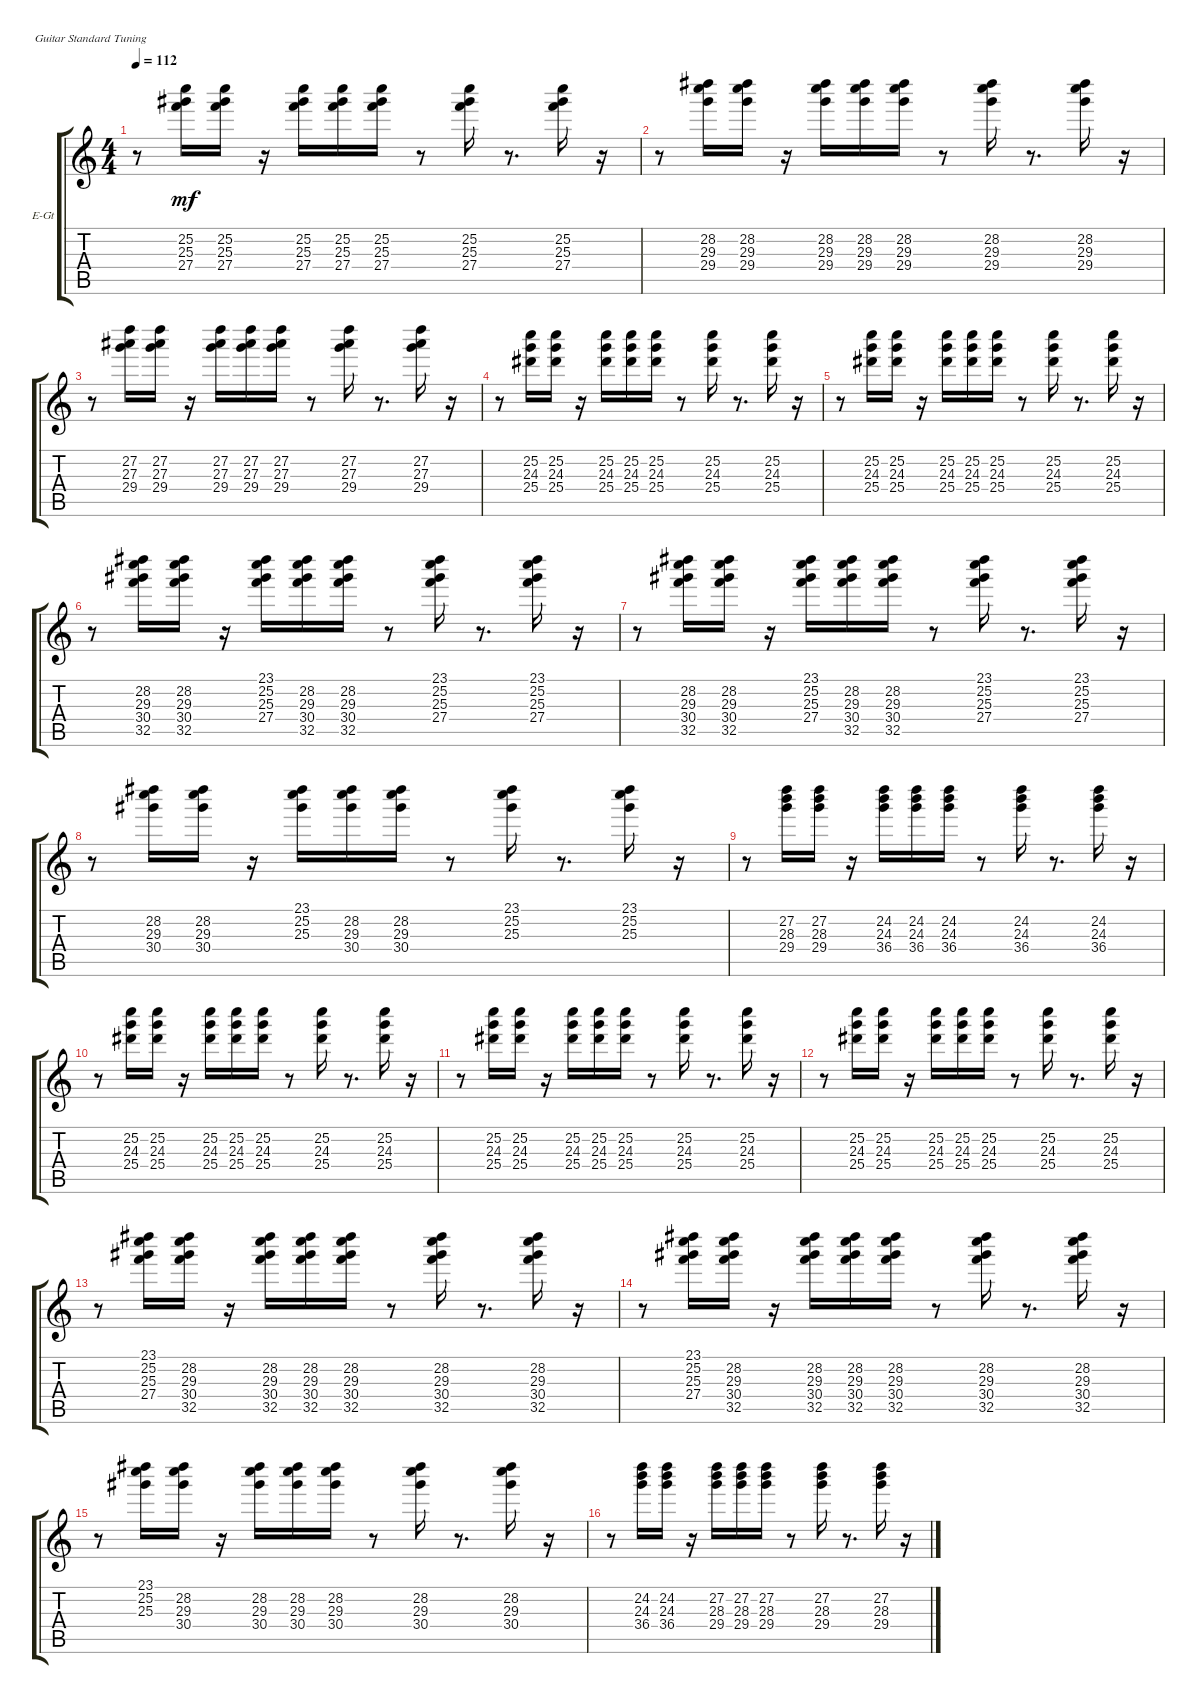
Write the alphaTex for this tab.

\bracketExtendMode groupsimilarinstruments
\firstSystemTrackNameOrientation horizontal
\otherSystemsTrackNameOrientation horizontal
\track ("Synthesizer 2" "E-Gt") {instrument synthbass1}
\staff {score tabs}
\tuning (E4 B3 G3 D3 A2 E2)
\ts (4 4)
\tempo 112
\clef g2
\ks c
r.8{dy mf} (25.2 25.3 27.4).16 (25.2 25.3 27.4).16 r.16 (25.2 25.3 27.4).16 (25.2 25.3 27.4).16 (25.2 25.3 27.4).16 r.8 (25.2 25.3 27.4).16 r.8{d} (25.2 25.3 27.4).16 r.16 |
r.8 (28.2 29.3 29.4).16 (28.2 29.3 29.4).16 r.16 (28.2 29.3 29.4).16 (28.2 29.3 29.4).16 (28.2 29.3 29.4).16 r.8 (28.2 29.3 29.4).16 r.8{d} (28.2 29.3 29.4).16 r.16 |
r.8 (27.2 27.3 29.4).16 (27.2 27.3 29.4).16 r.16 (27.2 27.3 29.4).16 (27.2 27.3 29.4).16 (27.2 27.3 29.4).16 r.8 (27.2 27.3 29.4).16 r.8{d} (27.2 27.3 29.4).16 r.16 |
\scale
0.333333 r.8 (25.2 24.3 25.4).16 (25.2 24.3 25.4).16 r.16 (25.2 24.3 25.4).16 (25.2 24.3 25.4).16 (25.2 24.3 25.4).16 r.8 (25.2 24.3 25.4).16 r.8{d} (25.2 24.3 25.4).16 r.16 |
\scale
0.333333 r.8 (25.2 24.3 25.4).16 (25.2 24.3 25.4).16 r.16 (25.2 24.3 25.4).16 (25.2 24.3 25.4).16 (25.2 24.3 25.4).16 r.8 (25.2 24.3 25.4).16 r.8{d} (25.2 24.3 25.4).16 r.16 |
\scale
0.333333 r.8 (28.2 29.3 30.4 32.5).16 (28.2 29.3 30.4 32.5).16 r.16 (25.2 25.3 27.4 23.1).16 (28.2 29.3 30.4 32.5).16 (28.2 29.3 30.4 32.5).16 r.8 (25.2 25.3 27.4 23.1).16 r.8{d} (25.2 25.3 27.4 23.1).16 r.16 |
\scale
0.333333 r.8 (28.2 29.3 30.4 32.5).16 (28.2 29.3 30.4 32.5).16 r.16 (25.2 25.3 27.4 23.1).16 (28.2 29.3 30.4 32.5).16 (28.2 29.3 30.4 32.5).16 r.8 (25.2 25.3 27.4 23.1).16 r.8{d} (25.2 25.3 27.4 23.1).16 r.16 |
\scale
0.333333 r.8 (28.2 29.3 30.4).16 (28.2 29.3 30.4).16 r.16 (25.2 25.3 23.1).16 (28.2 29.3 30.4).16 (28.2 29.3 30.4).16 r.8 (25.2 25.3 23.1).16 r.8{d} (25.2 25.3 23.1).16 r.16 |
\scale
0.333333 r.8 (27.2 28.3 29.4).16 (27.2 28.3 29.4).16 r.16 (24.2 24.3 36.4).16 (24.2 24.3 36.4).16 (24.2 24.3 36.4).16 r.8 (24.2 24.3 36.4).16 r.8{d} (24.2 24.3 36.4).16 r.16 |
\scale
0.333333 r.8 (25.2 24.3 25.4).16 (25.2 24.3 25.4).16 r.16 (25.2 24.3 25.4).16 (25.2 24.3 25.4).16 (25.2 24.3 25.4).16 r.8 (25.2 24.3 25.4).16 r.8{d} (25.2 24.3 25.4).16 r.16 |
\scale
0.333333 r.8 (25.2 24.3 25.4).16 (25.2 24.3 25.4).16 r.16 (25.2 24.3 25.4).16 (25.2 24.3 25.4).16 (25.2 24.3 25.4).16 r.8 (25.2 24.3 25.4).16 r.8{d} (25.2 24.3 25.4).16 r.16 |
\scale
0.333333 r.8 (25.2 24.3 25.4).16 (25.2 24.3 25.4).16 r.16 (25.2 24.3 25.4).16 (25.2 24.3 25.4).16 (25.2 24.3 25.4).16 r.8 (25.2 24.3 25.4).16 r.8{d} (25.2 24.3 25.4).16 r.16 |
\scale
0.333333 r.8 (25.2 25.3 27.4 23.1).16 (28.2 29.3 30.4 32.5).16 r.16 (28.2 29.3 30.4 32.5).16 (28.2 29.3 30.4 32.5).16 (28.2 29.3 30.4 32.5).16 r.8 (28.2 29.3 30.4 32.5).16 r.8{d} (28.2 29.3 30.4 32.5).16 r.16 |
\scale
0.333333 r.8 (25.2 25.3 27.4 23.1).16 (28.2 29.3 30.4 32.5).16 r.16 (28.2 29.3 30.4 32.5).16 (28.2 29.3 30.4 32.5).16 (28.2 29.3 30.4 32.5).16 r.8 (28.2 29.3 30.4 32.5).16 r.8{d} (28.2 29.3 30.4 32.5).16 r.16 |
\scale
0.333333 r.8 (25.2 25.3 23.1).16 (28.2 29.3 30.4).16 r.16 (28.2 29.3 30.4).16 (28.2 29.3 30.4).16 (28.2 29.3 30.4).16 r.8 (28.2 29.3 30.4).16 r.8{d} (28.2 29.3 30.4).16 r.16 |
\scale
0.333333 r.8 (24.2 24.3 36.4).16 (24.2 24.3 36.4).16 r.16 (27.2 28.3 29.4).16 (27.2 28.3 29.4).16 (27.2 28.3 29.4).16 r.8 (27.2 28.3 29.4).16 r.8{d} (27.2 28.3 29.4).16 r.16
